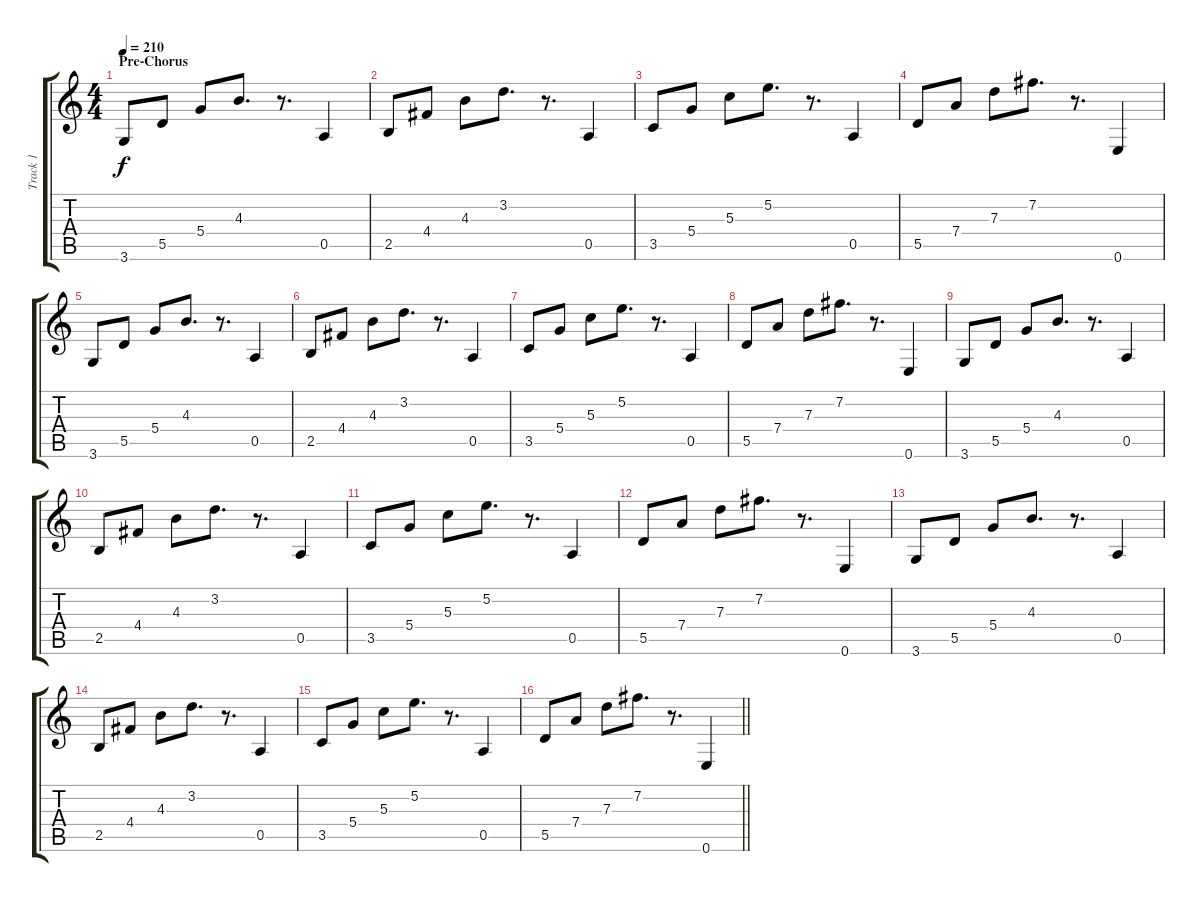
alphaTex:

\track ("Track 1" "Track 1") {instrument electricguitarjazz}
\staff {score tabs}
\tuning (E4 B3 G3 D3 A2 E2) {hide}
\ts (4 4)
\section ("" "Pre-Chorus")
\tempo 210
\clef g2
\ks c
3.6.8{dy f} 5.5.8 5.4.8 4.3.8{d} r.8{d} 0.5.4 |
2.5.8 4.4.8 4.3.8 3.2.8{d} r.8{d} 0.5.4 |
3.5.8 5.4.8 5.3.8 5.2.8{d} r.8{d} 0.5.4 |
5.5.8 7.4.8 7.3.8 7.2.8{d} r.8{d} 0.6.4 |
3.6.8 5.5.8 5.4.8 4.3.8{d} r.8{d} 0.5.4 |
2.5.8 4.4.8 4.3.8 3.2.8{d} r.8{d} 0.5.4 |
3.5.8 5.4.8 5.3.8 5.2.8{d} r.8{d} 0.5.4 |
5.5.8 7.4.8 7.3.8 7.2.8{d} r.8{d} 0.6.4 |
3.6.8 5.5.8 5.4.8 4.3.8{d} r.8{d} 0.5.4 |
2.5.8 4.4.8 4.3.8 3.2.8{d} r.8{d} 0.5.4 |
3.5.8 5.4.8 5.3.8 5.2.8{d} r.8{d} 0.5.4 |
5.5.8 7.4.8 7.3.8 7.2.8{d} r.8{d} 0.6.4 |
3.6.8 5.5.8 5.4.8 4.3.8{d} r.8{d} 0.5.4 |
2.5.8 4.4.8 4.3.8 3.2.8{d} r.8{d} 0.5.4 |
3.5.8 5.4.8 5.3.8 5.2.8{d} r.8{d} 0.5.4 |
\barLineRight lightlight
5.5.8 7.4.8 7.3.8 7.2.8{d} r.8{d} 0.6.4
